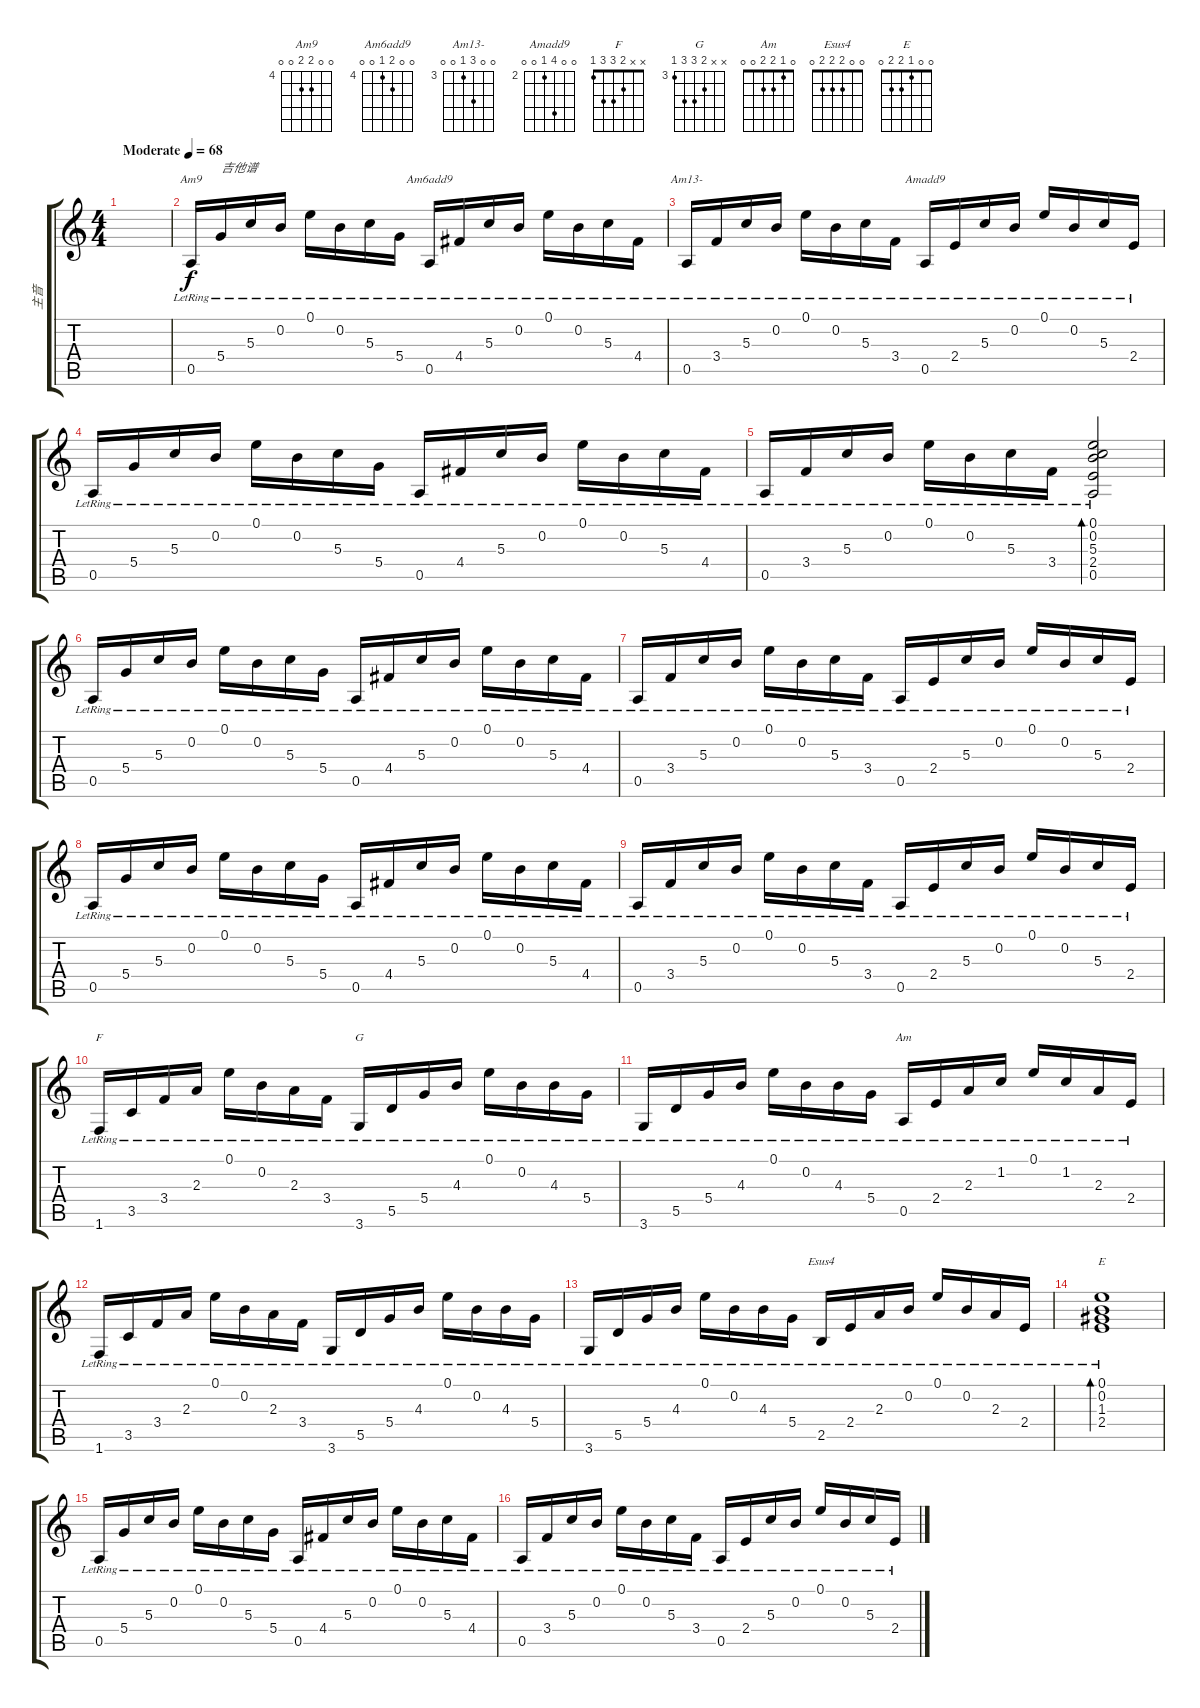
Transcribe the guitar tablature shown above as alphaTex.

\track ("主音" "主音") {instrument acousticguitarsteel}
\staff {score tabs}
\tuning (E4 B3 G3 D3 A2 E2) {hide}
\chord ("Am9" 0 0 5 5 0 0) {firstfret 4}
\chord ("Am6add9" 0 0 5 4 0 0) {firstfret 4}
\chord ("Am13-" 0 0 5 3 0 0) {firstfret 3}
\chord ("Amadd9" 0 0 5 2 0 0) {firstfret 2}
\chord ("F" x x 2 3 3 1)
\chord ("G" x x 4 5 5 3) {firstfret 3}
\chord ("Am" 0 1 2 2 0 0)
\chord ("Esus4" 0 0 2 2 2 0)
\chord ("E" 0 0 1 2 2 0)
\ts (4 4)
\tempo (68 "Moderate")
\clef g2
\ks c
|
0.5{lr}.16{ch "Am9"} 5.4{lr}.16{txt "吉他谱"} 5.3{lr}.16 0.2{lr}.16 0.1{lr}.16 0.2{lr}.16 5.3{lr}.16 5.4{lr}.16 0.5{lr}.16{ch "Am6add9"} 4.4{lr}.16 5.3{lr}.16 0.2{lr}.16 0.1{lr}.16 0.2{lr}.16 5.3{lr}.16 4.4{lr}.16 |
0.5{lr}.16{ch "Am13-"} 3.4{lr}.16 5.3{lr}.16 0.2{lr}.16 0.1{lr}.16 0.2{lr}.16 5.3{lr}.16 3.4{lr}.16 0.5{lr}.16{ch "Amadd9"} 2.4{lr}.16 5.3{lr}.16 0.2{lr}.16 0.1{lr}.16 0.2{lr}.16 5.3{lr}.16 2.4{lr}.16 |
0.5{lr}.16 5.4{lr}.16 5.3{lr}.16 0.2{lr}.16 0.1{lr}.16 0.2{lr}.16 5.3{lr}.16 5.4{lr}.16 0.5{lr}.16 4.4{lr}.16 5.3{lr}.16 0.2{lr}.16 0.1{lr}.16 0.2{lr}.16 5.3{lr}.16 4.4{lr}.16 |
0.5{lr}.16 3.4{lr}.16 5.3{lr}.16 0.2{lr}.16 0.1{lr}.16 0.2{lr}.16 5.3{lr}.16 3.4{lr}.16 (0.1{lr} 0.2{lr} 5.3{lr} 2.4{lr} 0.5{lr}).2{bd 120} |
0.5{lr}.16 5.4{lr}.16 5.3{lr}.16 0.2{lr}.16 0.1{lr}.16 0.2{lr}.16 5.3{lr}.16 5.4{lr}.16 0.5{lr}.16 4.4{lr}.16 5.3{lr}.16 0.2{lr}.16 0.1{lr}.16 0.2{lr}.16 5.3{lr}.16 4.4{lr}.16 |
0.5{lr}.16 3.4{lr}.16 5.3{lr}.16 0.2{lr}.16 0.1{lr}.16 0.2{lr}.16 5.3{lr}.16 3.4{lr}.16 0.5{lr}.16 2.4{lr}.16 5.3{lr}.16 0.2{lr}.16 0.1{lr}.16 0.2{lr}.16 5.3{lr}.16 2.4{lr}.16 |
0.5{lr}.16 5.4{lr}.16 5.3{lr}.16 0.2{lr}.16 0.1{lr}.16 0.2{lr}.16 5.3{lr}.16 5.4{lr}.16 0.5{lr}.16 4.4{lr}.16 5.3{lr}.16 0.2{lr}.16 0.1{lr}.16 0.2{lr}.16 5.3{lr}.16 4.4{lr}.16 |
0.5{lr}.16 3.4{lr}.16 5.3{lr}.16 0.2{lr}.16 0.1{lr}.16 0.2{lr}.16 5.3{lr}.16 3.4{lr}.16 0.5{lr}.16 2.4{lr}.16 5.3{lr}.16 0.2{lr}.16 0.1{lr}.16 0.2{lr}.16 5.3{lr}.16 2.4{lr}.16 |
1.6{lr}.16{ch "F"} 3.5{lr}.16 3.4{lr}.16 2.3{lr}.16 0.1{lr}.16 0.2{lr}.16 2.3{lr}.16 3.4{lr}.16 3.6{lr}.16{ch "G"} 5.5{lr}.16 5.4{lr}.16 4.3{lr}.16 0.1{lr}.16 0.2{lr}.16 4.3{lr}.16 5.4{lr}.16 |
3.6{lr}.16 5.5{lr}.16 5.4{lr}.16 4.3{lr}.16 0.1{lr}.16 0.2{lr}.16 4.3{lr}.16 5.4{lr}.16 0.5{lr}.16{ch "Am"} 2.4{lr}.16 2.3{lr}.16 1.2{lr}.16 0.1{lr}.16 1.2{lr}.16 2.3{lr}.16 2.4{lr}.16 |
1.6{lr}.16 3.5{lr}.16 3.4{lr}.16 2.3{lr}.16 0.1{lr}.16 0.2{lr}.16 2.3{lr}.16 3.4{lr}.16 3.6{lr}.16 5.5{lr}.16 5.4{lr}.16 4.3{lr}.16 0.1{lr}.16 0.2{lr}.16 4.3{lr}.16 5.4{lr}.16 |
3.6{lr}.16 5.5{lr}.16 5.4{lr}.16 4.3{lr}.16 0.1{lr}.16 0.2{lr}.16 4.3{lr}.16 5.4{lr}.16 2.5{lr}.16{ch "Esus4"} 2.4{lr}.16 2.3{lr}.16 0.2{lr}.16 0.1{lr}.16 0.2{lr}.16 2.3{lr}.16 2.4{lr}.16 |
(0.1{lr} 0.2{lr} 1.3{lr} 2.4{lr}).1{bd 30 ch "E"} |
0.5{lr}.16 5.4{lr}.16 5.3{lr}.16 0.2{lr}.16 0.1{lr}.16 0.2{lr}.16 5.3{lr}.16 5.4{lr}.16 0.5{lr}.16 4.4{lr}.16 5.3{lr}.16 0.2{lr}.16 0.1{lr}.16 0.2{lr}.16 5.3{lr}.16 4.4{lr}.16 |
0.5{lr}.16 3.4{lr}.16 5.3{lr}.16 0.2{lr}.16 0.1{lr}.16 0.2{lr}.16 5.3{lr}.16 3.4{lr}.16 0.5{lr}.16 2.4{lr}.16 5.3{lr}.16 0.2{lr}.16 0.1{lr}.16 0.2{lr}.16 5.3{lr}.16 2.4{lr}.16
